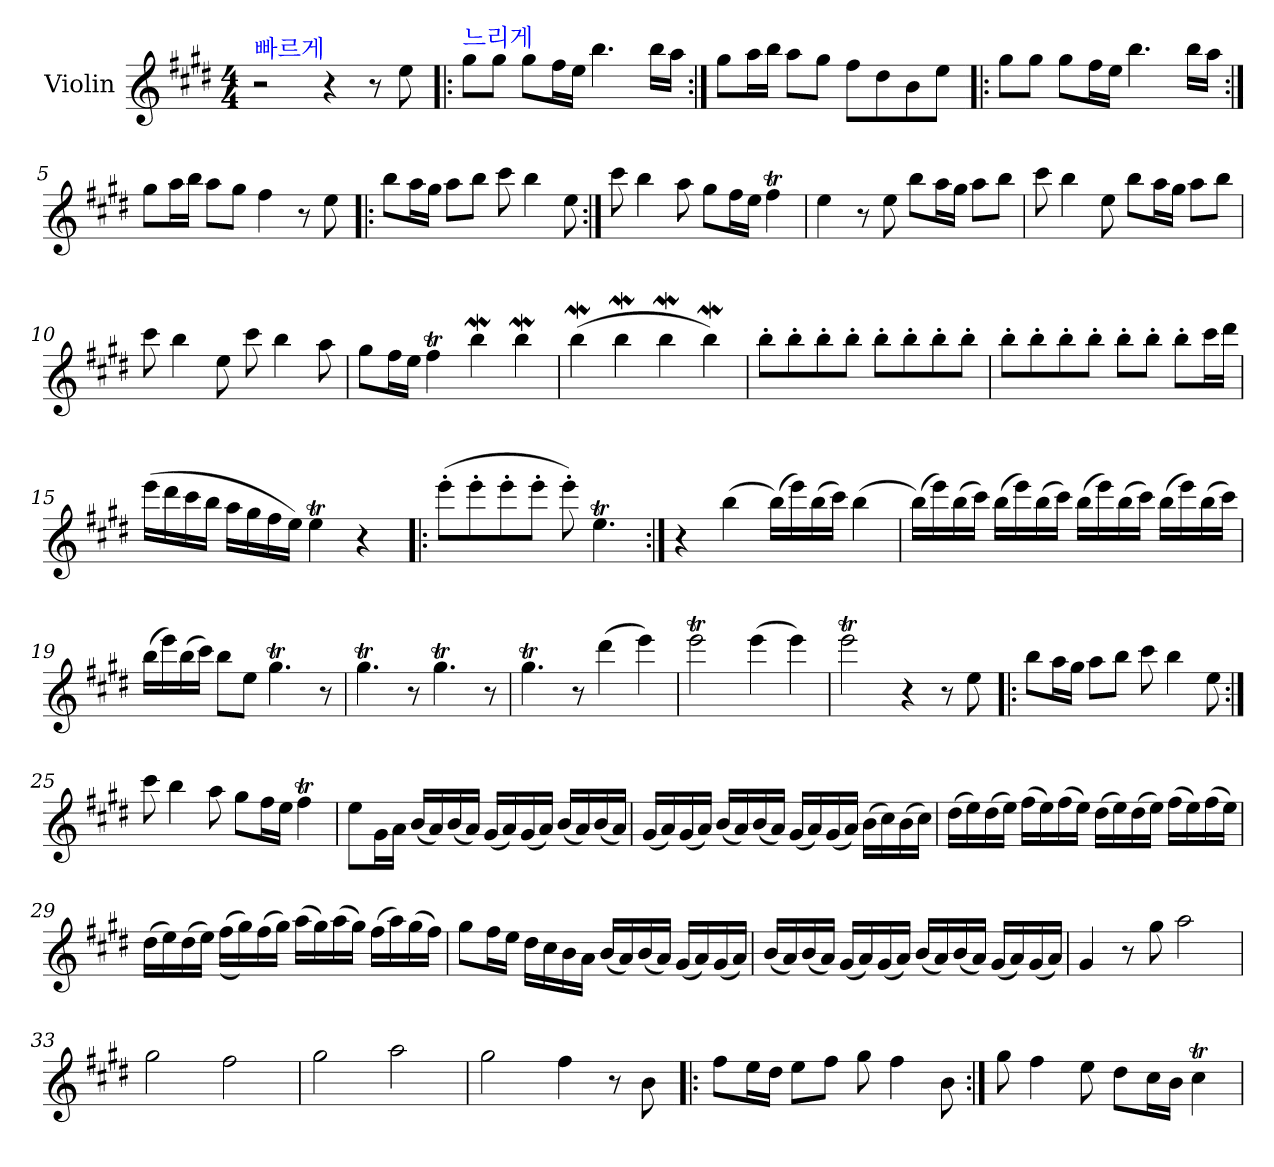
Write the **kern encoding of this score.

**kern
*part1
*staff1
*I"Violin
*I'Vln.
*clefG2
*k[f#c#g#d#]
*M4/4
=1
!LO:TX:color=#0000FF:t=빠르게
2r
4r
8r
*MM100
8ee\
=2!|:
!LO:TX:color=#0000FF:t=느리게
8gg#\L
8gg#\J
8gg#\L
16ff#\L
16ee\JJ
4.bb\
16bb\LL
16aa\JJ
=3:|!
8gg#\L
16aa\L
16bb\JJ
8aa\L
8gg#\J
8ff#\L
8dd#\
8b\
8ee\J
=4!|:
8gg#\L
8gg#\J
8gg#\L
16ff#\L
16ee\JJ
4.bb\
16bb\LL
16aa\JJ
!!LO:LB:g=z
=5:|!
8gg#\L
16aa\L
16bb\JJ
8aa\L
8gg#\J
4ff#\
8r
8ee\
=6!|:
8bb\L
16aa\L
16gg#\JJ
8aa\L
8bb\J
8ccc#\
4bb\
8ee\
=7:|!
8ccc#\
4bb\
8aa\
8gg#\L
16ff#\L
16ee\JJ
4ff#T\
=8
4ee\
8r
8ee\
8bb\L
16aa\L
16gg#\JJ
8aa\L
8bb\J
!!LO:LB:g=z
=9
8ccc#\
4bb\
8ee\
8bb\L
16aa\L
16gg#\JJ
8aa\L
8bb\J
=10
8ccc#\
4bb\
8ee\
8ccc#\
4bb\
8aa\
=11
8gg#\L
16ff#\L
16ee\JJ
4ff#T\
4bbW\
4bbW\
=12
(4bbW\
4bbW\
4bbW\
4bbW\)
!!LO:LB:g=z
=13
8bb'\L
8bb'\
8bb'\
8bb'\J
8bb'\L
8bb'\
8bb'\
8bb'\J
=14
8bb'\L
8bb'\
8bb'\
8bb'\J
8bb'\L
8bb'\J
8bb'\L
16ccc#\L
16ddd#\JJ
=15
(16eee\LL
16ddd#\
16ccc#\
16bb\JJ
16aa\LL
16gg#\
16ff#\
16ee\JJ)
4eeT\
4r
!!LO:LB:g=z
=16!|:
(8eee'\L
8eee'\
8eee'\
8eee'\J
8eee'\)
4.eeT\
=17:|!
4r
(4bb\
(16bb\LL)
16eee\)
(16bb\
16ccc#\JJ)
(4bb\
=18
(16bb\LL)
16eee\)
(16bb\
16ccc#\JJ)
(16bb\LL
16eee\)
(16bb\
16ccc#\JJ)
(16bb\LL
16eee\)
(16bb\
16ccc#\JJ)
(16bb\LL
16eee\)
(16bb\
16ccc#\JJ)
!!LO:LB:g=z
=19
(16bb\LL
16eee\)
(16bb\
16ccc#\JJ)
8bb\L
8ee\J
4.gg#t\
8r
=20
4.gg#t\
8r
4.gg#t\
8r
=21
4.gg#t\
8r
(4ddd#\
4eee\)
=22
2eeeT\
(4eee\
4eee\)
!!LO:LB:g=z
=23
2eeeT\
4r
8r
8ee\
=24!|:
8bb\L
16aa\L
16gg#\JJ
8aa\L
8bb\J
8ccc#\
4bb\
8ee\
=25:|!
8ccc#\
4bb\
8aa\
8gg#\L
16ff#\L
16ee\JJ
4ff#T\
=26
8ee\L
16g#\L
16a\JJ
(16b/LL
16a/)
(16b/
16a/JJ)
(16g#/LL
16a/)
(16g#/
16a/JJ)
(16b/LL
16a/)
(16b/
16a/JJ)
!!LO:LB:g=z
=27
(16g#/LL
16a/)
(16g#/
16a/JJ)
(16b/LL
16a/)
(16b/
16a/JJ)
(16g#/LL
16a/)
(16g#/
16a/JJ)
(16b\LL
16cc#\)
(16b\
16cc#\JJ)
=28
(16dd#\LL
16ee\)
(16dd#\
16ee\JJ)
(16ff#\LL
16ee\)
(16ff#\
16ee\JJ)
(16dd#\LL
16ee\)
(16dd#\
16ee\JJ)
(16ff#\LL
16ee\)
(16ff#\
16ee\JJ)
!!LO:LB:g=z
=29
(16dd#\LL
16ee\)
(16dd#\
16ee\JJ)
((16ff#\LL
16gg#\))
(16ff#\
16gg#\JJ)
(16aa\LL
16gg#\)
(16aa\
16gg#\JJ)
(16ff#\LL
16aa\)
(16gg#\
16ff#\JJ)
=30
8gg#\L
16ff#\L
16ee\JJ
16dd#\LL
16cc#\
16b\
16a\JJ
(16b/LL
16a/)
(16b/
16a/JJ)
(16g#/LL
16a/)
(16g#/
16a/JJ)
!!LO:LB:g=z
=31
(16b/LL
16a/)
(16b/
16a/JJ)
(16g#/LL
16a/)
(16g#/
16a/JJ)
(16b/LL
16a/)
(16b/
16a/JJ)
(16g#/LL
16a/)
(16g#/
16a/JJ)
=32
4g#/
8r
8gg#\
2aa\
=33
2gg#\
2ff#\
!!LO:PB:g=z
=34
2gg#\
2aa\
=35
2gg#\
4ff#\
8r
8b\
=36!|:
8ff#\L
16ee\L
16dd#\JJ
8ee\L
8ff#\J
8gg#\
4ff#\
8b\
=37:|!
8gg#\
4ff#\
8ee\
8dd#\L
16cc#\L
16b\JJ
4cc#T\
=
*-
